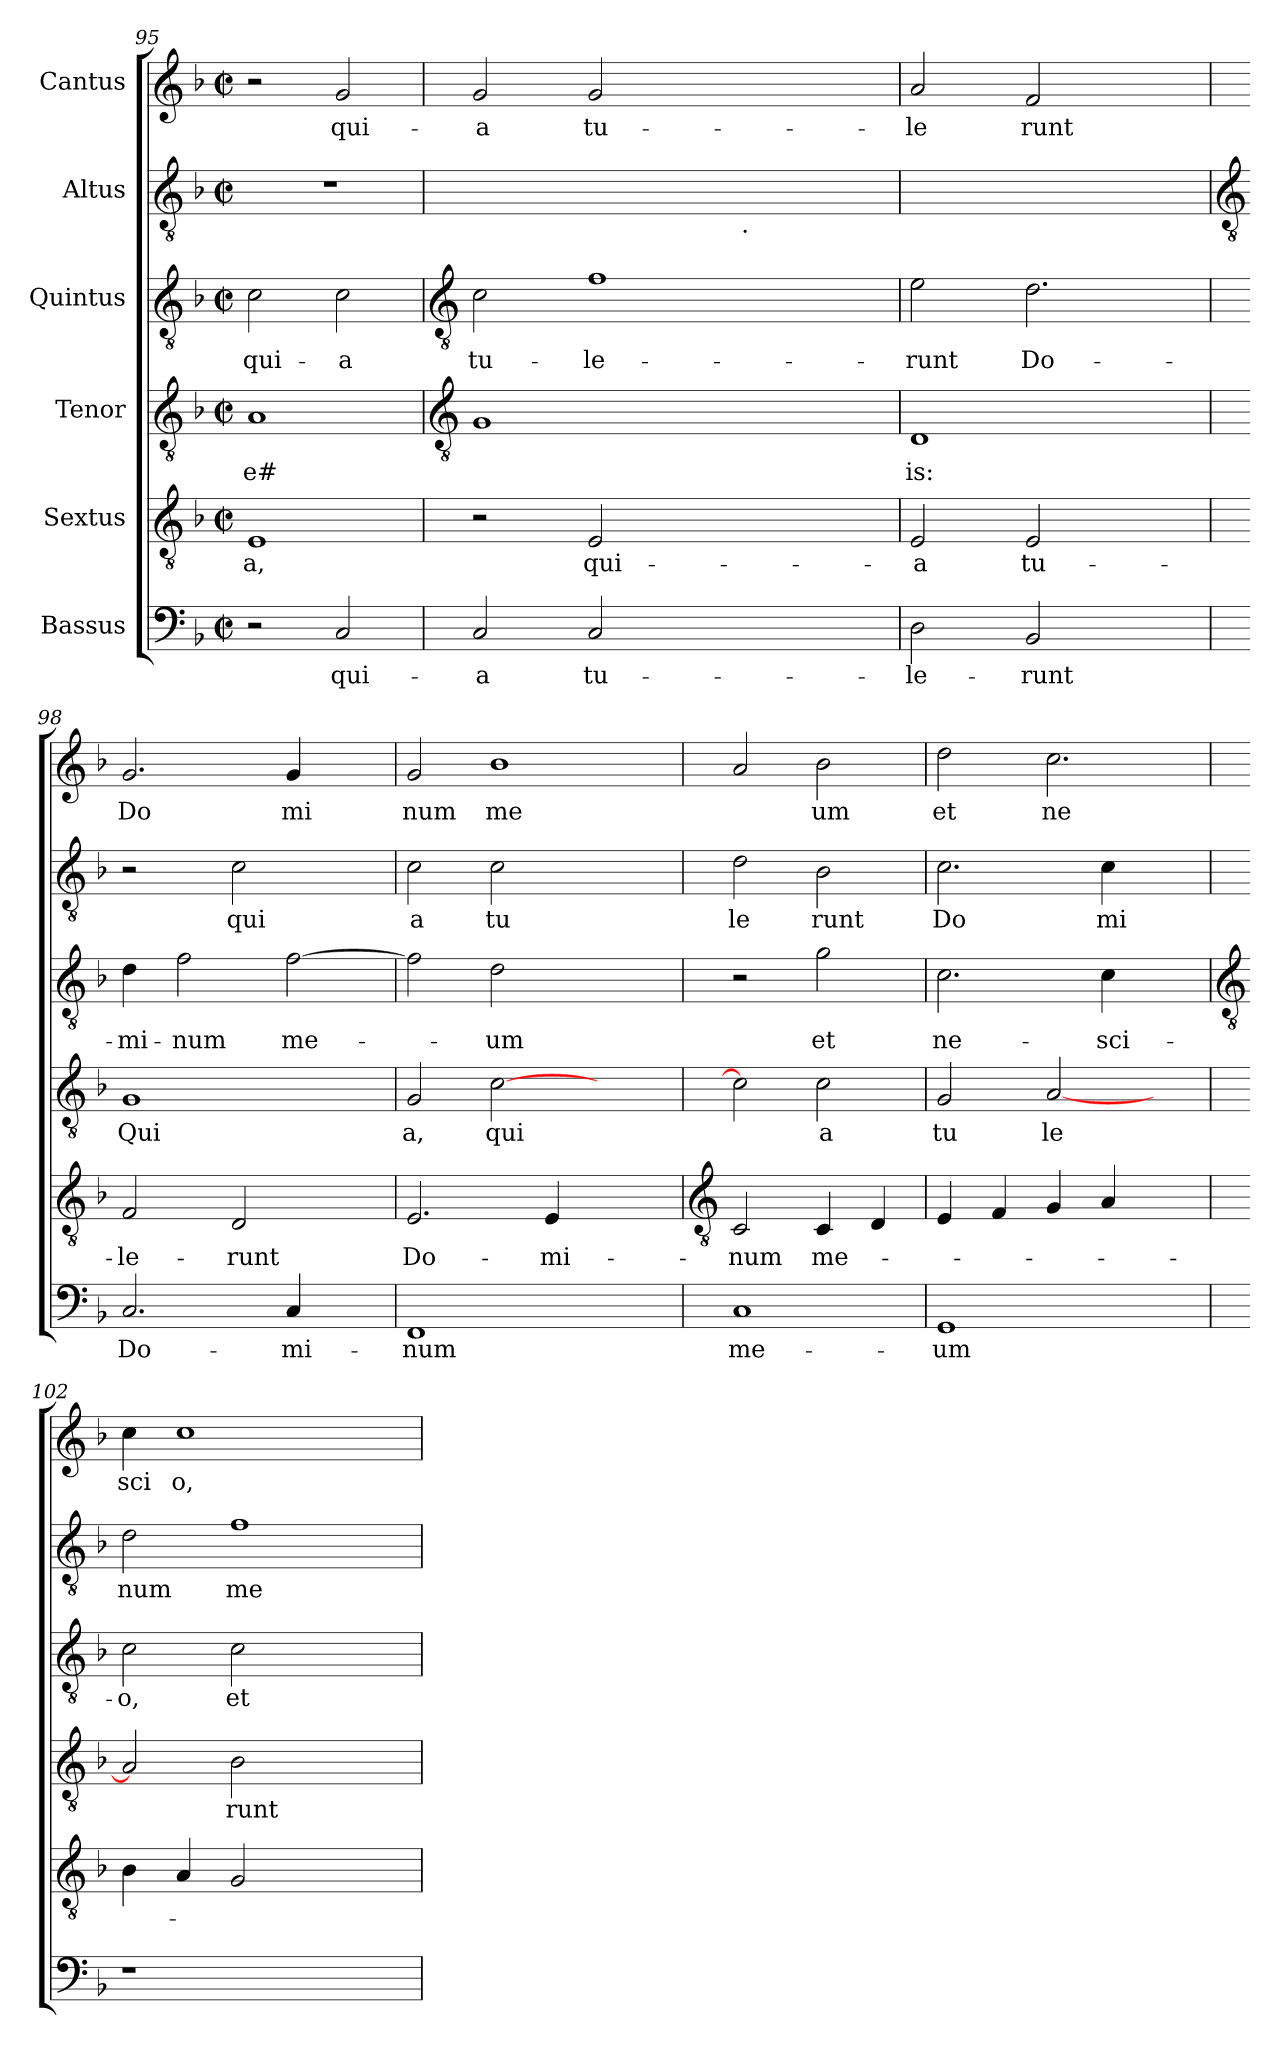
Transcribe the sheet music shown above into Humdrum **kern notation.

**kern	**text	**kern	**text	**kern	**text	**kern	**text	**kern	**text	**kern	**text
*part6	*part6	*part5	*part5	*part4	*part4	*part3	*part3	*part2	*part2	*part1	*part1
*staff6	*staff6	*staff5	*staff5	*staff4	*staff4	*staff3	*staff3	*staff2	*staff2	*staff1	*staff1
*I"Bassus	*	*I"Sextus	*	*I"Tenor	*	*I"Quintus	*	*I"Altus	*	*I"Cantus	*
*clefF4	*	*clefGv2	*	*clefGv2	*	*clefGv2	*	*clefGv2	*	*clefG2	*
*k[b-]	*	*k[b-]	*	*k[b-]	*	*k[b-]	*	*k[b-]	*	*k[b-]	*
*F:	*	*F:	*	*F:	*	*F:	*	*F:	*	*F:	*
*M2/2	*	*M2/2	*	*M2/2	*	*M2/2	*	*M2/2	*	*M2/2	*
*met(c|)	*	*met(c|)	*	*met(c|)	*	*met(c|)	*	*met(c|)	*	*met(c|)	*
=95	=95	=95	=95	=95	=95	=95	=95	=95	=95	=95	=95
!	!	!	!LO:LY:b	!	!LO:LY:b	!	!LO:LY:b	!	!	!	!
2r	.	1E	-a,	1A	e#	2c\	qui-	1r	.	2r	.
!	!LO:LY:b	!	!	!	!	!	!LO:LY:b	!	!	!	!LO:LY:b
2C/	qui-	.	.	.	.	2c\	-a	.	.	2g/	qui-
!!LO:LB:g=z
=96	=96	=96	=96	=96	=96	=96	=96	=96	=96	=96	=96
*	*	*	*	*clefGv2	*	*clefGv2	*	*	*	*	*
!	!LO:LY:b	!	!	!	!	!	!LO:LY:b	!	!	!	!LO:LY:b
2C/	-a	2r	.	1G	.	2c\	tu-	4ryy	.	2g/	-a
.	.	.	.	.	.	.	.	4ryy	.	.	.
!	!LO:LY:b	!	!LO:LY:b	!	!	!	!LO:LY:b	!	!	!	!LO:LY:b
2C/	tu-	2E/	qui-	.	.	1f	-le-	4ryy	.	2g/	tu-
.	.	.	.	.	.	.	.	32ryy	.	.	.
.	.	.	.	.	.	.	.	32ryy	.	.	.
.	.	.	.	.	.	.	.	32ryy	.	.	.
.	.	.	.	.	.	.	.	32ryy	.	.	.
.	.	.	.	.	.	.	.	32ryy	.	.	.
.	.	.	.	.	.	.	.	32ryy	.	.	.
!	!	!	!	!	!	!	!	!LO:TX:b:t=.	!	!	!
.	.	.	.	.	.	.	.	32ryy	.	.	.
.	.	.	.	.	.	.	.	4ryy	.	.	.
2ryy	.	2ryy	.	2ryy	.	.	.	.	.	2ryy	.
.	.	.	.	.	.	.	.	4ryy	.	.	.
.	.	.	.	.	.	.	.	32ryy	.	.	.
!!LO:LB:g=z
=97	=97	=97	=97	=97	=97	=97	=97	=97	=97	=97	=97
!	!LO:LY:b	!	!LO:LY:b	!	!LO:LY:b	!	!LO:LY:b	!	!	!	!LO:LY:b
2D\	-le-	2E/	-a	1D	is:	2e\	-runt	4ryy	.	2a/	-le
.	.	.	.	.	.	.	.	4ryy	.	.	.
!	!LO:LY:b	!	!LO:LY:b	!	!	!	!LO:LY:b	!	!	!	!LO:LY:b
2BB-/	-runt	2E/	tu-	.	.	2.d\	Do-	4ryy	.	2f/	runt
.	.	.	.	.	.	.	.	32ryy	.	.	.
.	.	.	.	.	.	.	.	4...ryy	.	.	.
4ryy	.	4ryy	.	4ryy	.	.	.	.	.	4ryy	.
!!LO:LB:g=z
=98	=98	=98	=98	=98	=98	=98	=98	=98	=98	=98	=98
*	*	*	*	*	*	*	*	*clefGv2	*	*	*
!	!LO:LY:b	!	!LO:LY:b	!	!LO:LY:b	!	!LO:LY:b	!	!	!	!LO:LY:b
2.C/	Do-	2F/	-le-	1G	Qui	4d\	-mi-	2r	.	2.g/	Do
!	!	!	!	!	!	!	!LO:LY:b	!	!	!	!
.	.	.	.	.	.	2f\	-num	.	.	.	.
!	!	!	!LO:LY:b	!	!	!	!	!	!LO:LY:b	!	!
.	.	2D/	-runt	.	.	.	.	2c\	qui	.	.
!	!LO:LY:b	!	!	!	!	!	!LO:LY:b	!	!	!	!LO:LY:b
4C/	-mi-	.	.	.	.	[2f\	me-	.	.	4g/	mi
4ryy	.	4ryy	.	4ryy	.	.	.	4ryy	.	4ryy	.
!!LO:LB:g=z
=99	=99	=99	=99	=99	=99	=99	=99	=99	=99	=99	=99
!	!LO:LY:b	!	!LO:LY:b	!	!LO:LY:b	!	!	!	!LO:LY:b	!	!LO:LY:b
1FF	-num	2.E/	Do-	2G/	a,	2f\]	.	2c\	a	2g/	num
!	!	!	!	!	!LO:LY:b	!	!LO:LY:b	!	!LO:LY:b	!	!LO:LY:b
.	.	.	.	[2c\	qui	2d\	-um	2c\	tu	1b-	me
!	!	!	!LO:LY:b	!	!	!	!	!	!	!	!
.	.	4E/	-mi-	.	.	.	.	.	.	.	.
2ryy	.	2ryy	.	2ryy	.	2ryy	.	2ryy	.	.	.
!!LO:LB:g=z
=100	=100	=100	=100	=100	=100	=100	=100	=100	=100	=100	=100
*	*	*clefGv2	*	*	*	*	*	*	*	*	*
!	!LO:LY:b	!	!LO:LY:b	!	!	!	!	!	!LO:LY:b	!	!
1C	me-	2C/	-num	2c\]	.	2r	.	2d\	le	2a/	.
!	!	!	!LO:LY:b	!	!LO:LY:b	!	!LO:LY:b	!	!LO:LY:b	!	!LO:LY:b
.	.	4C/	me-	2c\	a	2g\	et	2B-\	runt	2b-\	um
.	.	4D/	.	.	.	.	.	.	.	.	.
=101	=101	=101	=101	=101	=101	=101	=101	=101	=101	=101	=101
!	!LO:LY:b	!	!	!	!LO:LY:b	!	!LO:LY:b	!	!LO:LY:b	!	!LO:LY:b
1GG	-um	4E/	.	2G/	tu	2.c\	ne-	2.c\	Do	2dd\	et
.	.	4F/	.	.	.	.	.	.	.	.	.
!	!	!	!	!	!LO:LY:b	!	!	!	!	!	!LO:LY:b
.	.	4G/	.	[2A/	le	.	.	.	.	2.cc\	ne
!	!	!	!	!	!	!	!LO:LY:b	!	!LO:LY:b	!	!
.	.	4A/	.	.	.	4c\	-sci-	4c\	mi	.	.
4ryy	.	4ryy	.	4ryy	.	4ryy	.	4ryy	.	.	.
!!LO:LB:g=z
=102	=102	=102	=102	=102	=102	=102	=102	=102	=102	=102	=102
*	*	*	*	*	*	*clefGv2	*	*	*	*	*
!	!	!	!	!	!	!	!LO:LY:b	!	!LO:LY:b	!	!LO:LY:b
1r	.	4B-\	.	2A/]	.	2c\	-o,	2d\	num	4cc\	sci
!	!	!	!	!	!	!	!	!	!	!	!LO:LY:b
.	.	4A/	.	.	.	.	.	.	.	1cc	o,
!	!	!	!	!	!LO:LY:b	!	!LO:LY:b	!	!LO:LY:b	!	!
.	.	2G/	.	2B-\	runt	2c\	et	1f	me	.	.
2ryy	.	2ryy	.	2ryy	.	2ryy	.	.	.	.	.
.	.	.	.	.	.	.	.	.	.	4ryy	.
=	=	=	=	=	=	=	=	=	=	=	=
*-	*-	*-	*-	*-	*-	*-	*-	*-	*-	*-	*-
